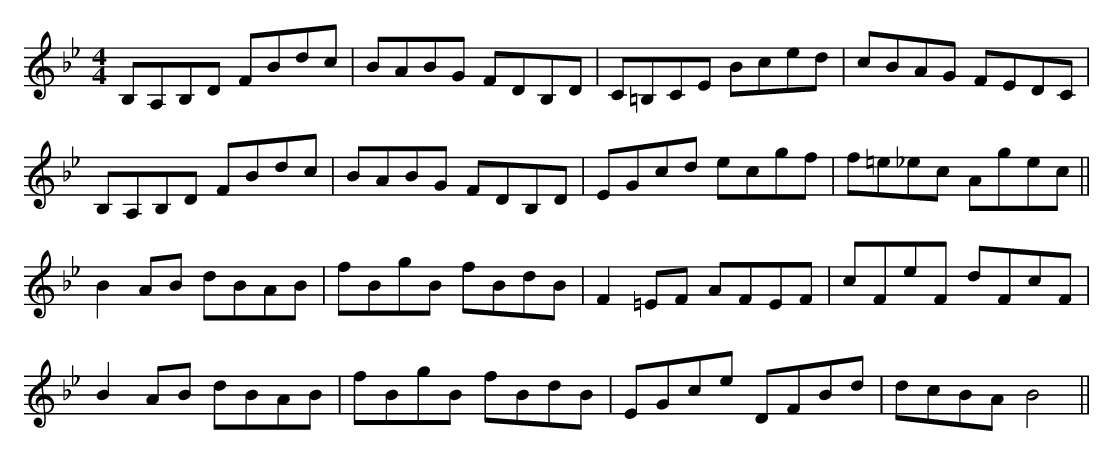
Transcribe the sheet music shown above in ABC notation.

X:1
M:4/4
K:Gmin
B,A,B,D FBdc|BABG FDB,D|C=B,CE Bced|cBAG FEDC|
B,A,B,D FBdc|BABG FDB,D|EGcd ecgf|f=e_ec Agec||
B2AB dBAB|fBgB fBdB|F2=EF AFEF|cFeF dFcF|
B2AB dBAB|fBgB fBdB|EGce DFBd|dcBA B4||
